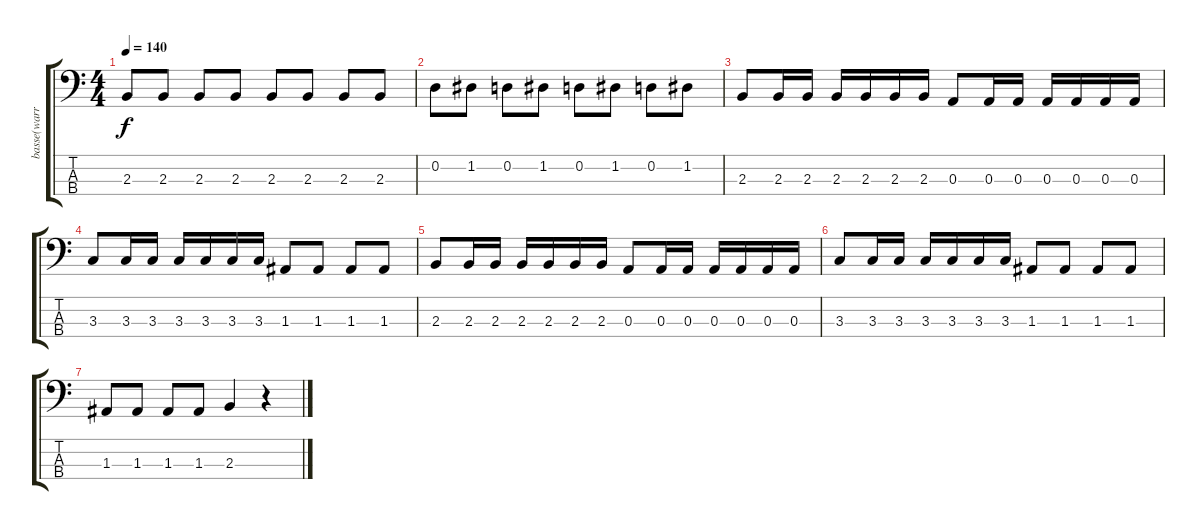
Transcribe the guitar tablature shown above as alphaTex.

\track ("basse(warren)" "basse(warr") {instrument electricbasspick}
\staff {score tabs}
\tuning (G2 D2 A1 E1) {hide}
\ts (4 4)
\tempo 140
\clef f4
\ks c
2.3.8{dy f} 2.3.8 2.3.8 2.3.8 2.3.8 2.3.8 2.3.8 2.3.8 |
0.2.8 1.2.8 0.2.8 1.2.8 0.2.8 1.2.8 0.2.8 1.2.8 |
2.3.8 2.3.16 2.3.16 2.3.16 2.3.16 2.3.16 2.3.16 0.3.8 0.3.16 0.3.16 0.3.16 0.3.16 0.3.16 0.3.16 |
3.3.8 3.3.16 3.3.16 3.3.16 3.3.16 3.3.16 3.3.16 1.3.8 1.3.8 1.3.8 1.3.8 |
2.3.8 2.3.16 2.3.16 2.3.16 2.3.16 2.3.16 2.3.16 0.3.8 0.3.16 0.3.16 0.3.16 0.3.16 0.3.16 0.3.16 |
3.3.8 3.3.16 3.3.16 3.3.16 3.3.16 3.3.16 3.3.16 1.3.8 1.3.8 1.3.8 1.3.8 |
1.3.8 1.3.8 1.3.8 1.3.8 2.3.4 r.4
